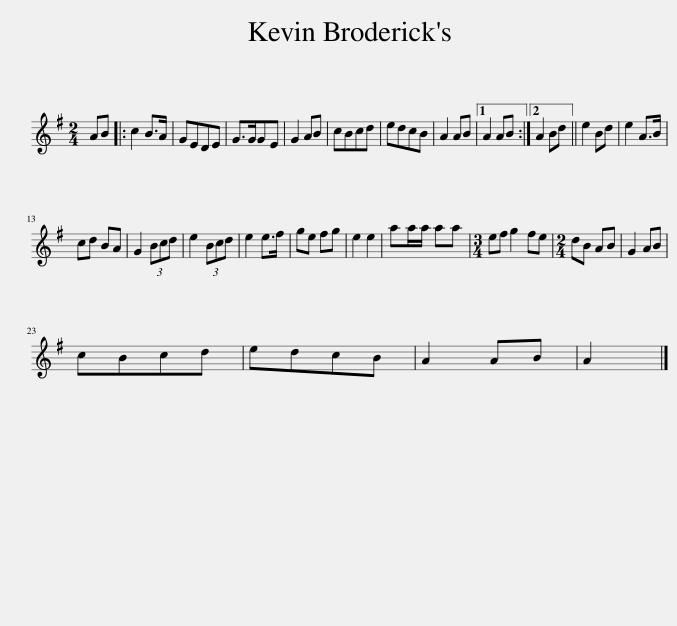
X:1
L:1/8
M:2/4
I:linebreak $
K:G
V:1 treble
V:1
 AB |: c2 B>A | GEDE | G>GGE | G2 AB | %5
 cBcd | edcB | A2 AB |1 A2 AB :|2 A2 Bd || %10
 e2 Bd | e2 A>B |$ cd BA | G2 (3Bcd | e2 (3Bcd | %15
 e2 e>f | ge fg | e2 e2 | aa/a/ aa |[M:3/4] ef g2 fe | %20
[M:2/4] dB AB | G2 AB |$ cBcd | edcB | A2 AB | %25
 A2 |] %26
